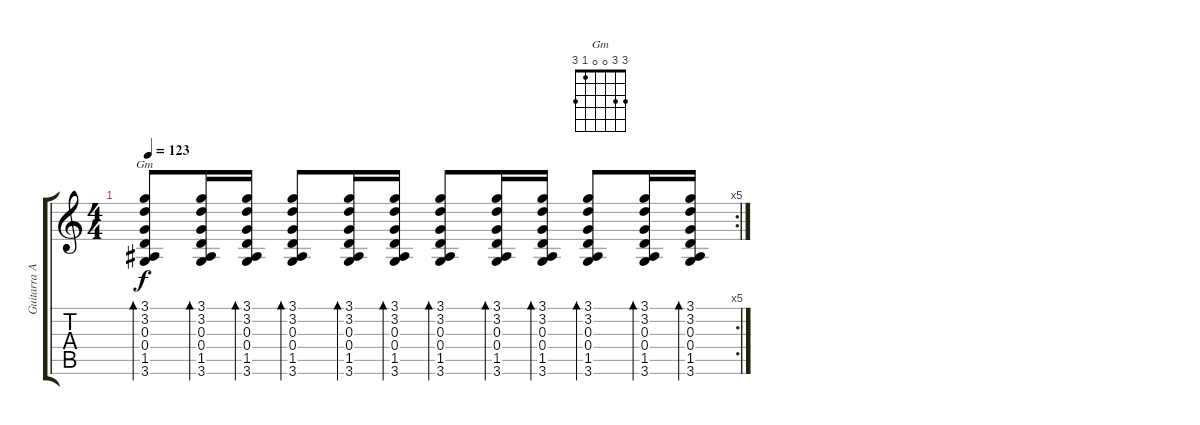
\track ("Guitarra Acompañamiento" "Guitarra A") {instrument acousticguitarnylon}
\staff {score tabs}
\tuning (E4 B3 G3 D3 A2 E2) {hide}
\chord ("Gm" 3 3 0 0 1 3)
\rc 5
\ts (4 4)
\tempo 123
\clef g2
\ks c
(3.1 3.2 0.3 0.4 1.5 3.6).8{bd 30 ch "Gm" dy f} (3.1 3.2 0.3 0.4 1.5 3.6).16{bd 30} (3.1 3.2 0.3 0.4 1.5 3.6).16{bd 30} (3.1 3.2 0.3 0.4 1.5 3.6).8{bd 30} (3.1 3.2 0.3 0.4 1.5 3.6).16{bd 30} (3.1 3.2 0.3 0.4 1.5 3.6).16{bd 30} (3.1 3.2 0.3 0.4 1.5 3.6).8{bd 30} (3.1 3.2 0.3 0.4 1.5 3.6).16{bd 30} (3.1 3.2 0.3 0.4 1.5 3.6).16{bd 30} (3.1 3.2 0.3 0.4 1.5 3.6).8{bd 30} (3.1 3.2 0.3 0.4 1.5 3.6).16{bd 30} (3.1 3.2 0.3 0.4 1.5 3.6).16{bd 30}
